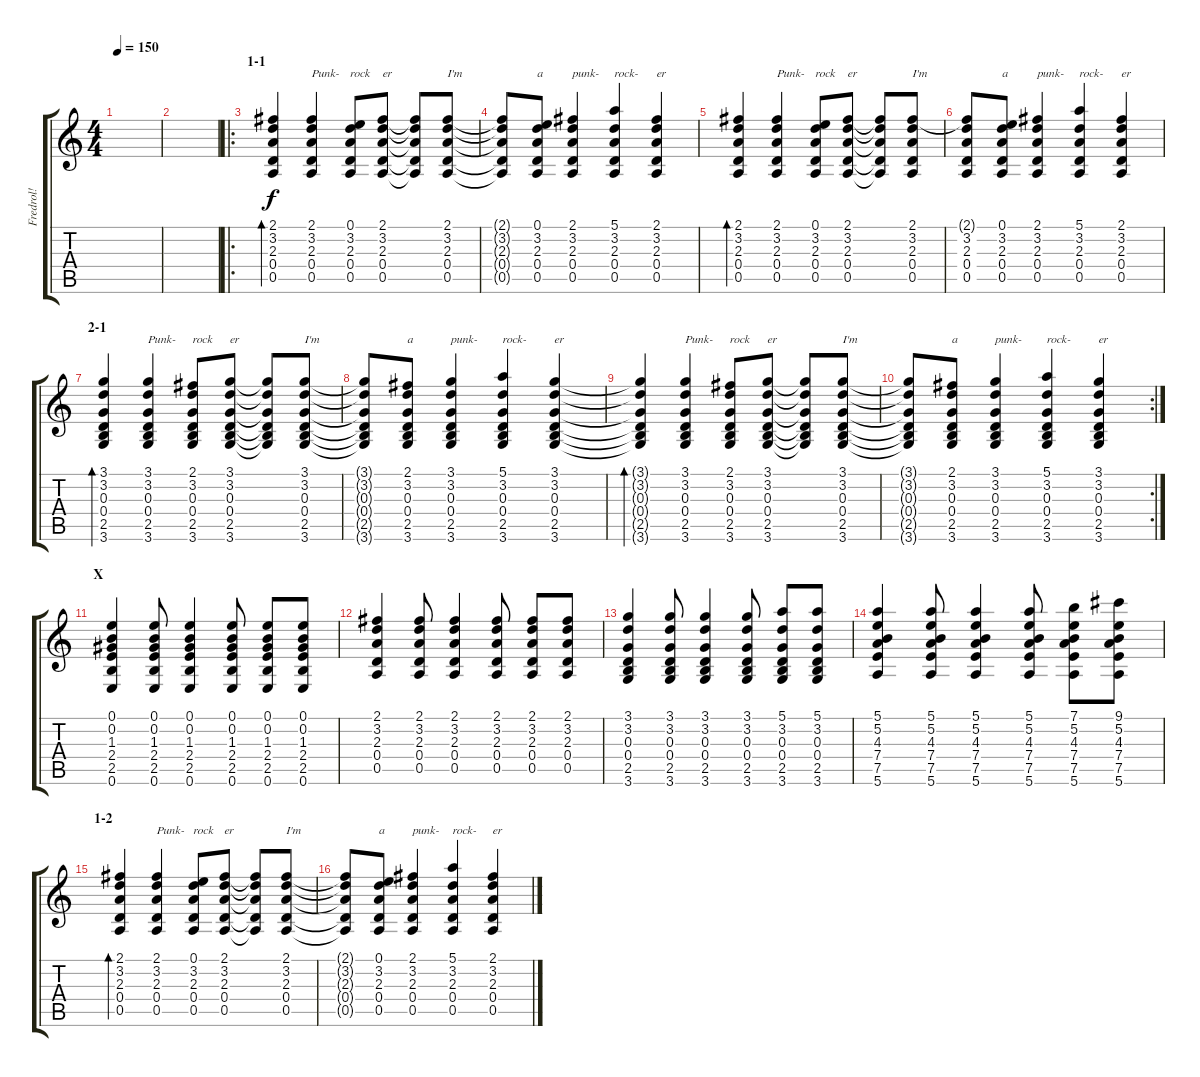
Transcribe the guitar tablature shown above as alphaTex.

\track ("Fredrol!" "Fredrol!") {instrument acousticguitarnylon}
\staff {score tabs}
\tuning (E4 B3 G3 D3 A2 E2) {hide}
\ts (4 4)
\tempo 150
\clef g2
\ks c
|
|
\ro
\section ("" "1-1")
(2.1 3.2 2.3 0.4 0.5).4{bd 120} (2.1 3.2 2.3 0.4 0.5).4{txt "Punk-"} (0.1 3.2 2.3 0.4 0.5).8{txt "rock"} (2.1 3.2 2.3 0.4 0.5).8{txt "er"} (2.1{t} 3.2{t} 2.3{t} 0.4{t} 0.5{t}).8 (2.1 3.2 2.3 0.4 0.5).8{txt "I'm"} |
(2.1{t} 3.2{t} 2.3{t} 0.4{t} 0.5{t}).8 (0.1 3.2 2.3 0.4 0.5).8{txt "a"} (2.1 3.2 2.3 0.4 0.5).4{txt "punk-"} (5.1 3.2 2.3 0.4 0.5).4{txt "rock-"} (2.1 3.2 2.3 0.4 0.5).4{txt "er"} |
(2.1 3.2 2.3 0.4 0.5).4{bd 120} (2.1 3.2 2.3 0.4 0.5).4{txt "Punk-"} (0.1 3.2 2.3 0.4 0.5).8{txt "rock"} (2.1 3.2 2.3 0.4 0.5).8{txt "er"} (2.1{t} 3.2{t} 2.3{t} 0.4{t} 0.5{t}).8 (2.1 3.2 2.3 0.4 0.5).8{txt "I'm"} |
(2.1{t} 3.2 2.3 0.4 0.5).8 (0.1 3.2 2.3 0.4 0.5).8{txt "a"} (2.1 3.2 2.3 0.4 0.5).4{txt "punk-"} (5.1 3.2 2.3 0.4 0.5).4{txt "rock-"} (2.1 3.2 2.3 0.4 0.5).4{txt "er"} |
\section ("" "2-1")
(3.1 3.2 0.3 0.4 2.5 3.6).4{bd 120} (3.1 3.2 0.3 0.4 2.5 3.6).4{txt "Punk-"} (2.1 3.2 0.3 0.4 2.5 3.6).8{txt "rock"} (3.1 3.2 0.3 0.4 2.5 3.6).8{txt "er"} (3.1{t} 3.2{t} 0.3{t} 0.4{t} 2.5{t} 3.6{t}).8 (3.1 3.2 0.3 0.4 2.5 3.6).8{txt "I'm"} |
(3.1{t} 3.2{t} 0.3{t} 0.4{t} 2.5{t} 3.6{t}).8 (2.1 3.2 0.3 0.4 2.5 3.6).8{txt "a"} (3.1 3.2 0.3 0.4 2.5 3.6).4{txt "punk-"} (5.1 3.2 0.3 0.4 2.5 3.6).4{txt "rock-"} (3.1 3.2 0.3 0.4 2.5 3.6).4{txt "er"} |
(3.1{t} 3.2{t} 0.3{t} 0.4{t} 2.5{t} 3.6{t}).4{bd 120} (3.1 3.2 0.3 0.4 2.5 3.6).4{txt "Punk-"} (2.1 3.2 0.3 0.4 2.5 3.6).8{txt "rock"} (3.1 3.2 0.3 0.4 2.5 3.6).8{txt "er"} (3.1{t} 3.2{t} 0.3{t} 0.4{t} 2.5{t} 3.6{t}).8 (3.1 3.2 0.3 0.4 2.5 3.6).8{txt "I'm"} |
\rc 2
(3.1{t} 3.2{t} 0.3{t} 0.4{t} 2.5{t} 3.6{t}).8 (2.1 3.2 0.3 0.4 2.5 3.6).8{txt "a"} (3.1 3.2 0.3 0.4 2.5 3.6).4{txt "punk-"} (5.1 3.2 0.3 0.4 2.5 3.6).4{txt "rock-"} (3.1 3.2 0.3 0.4 2.5 3.6).4{txt "er"} |
\section ("" "X")
(0.1 0.2 1.3 2.4 2.5 0.6).4 (0.1 0.2 1.3 2.4 2.5 0.6).8 (0.1 0.2 1.3 2.4 2.5 0.6).4 (0.1 0.2 1.3 2.4 2.5 0.6).8 (0.1 0.2 1.3 2.4 2.5 0.6).8 (0.1 0.2 1.3 2.4 2.5 0.6).8 |
(2.1 3.2 2.3 0.4 0.5).4 (2.1 3.2 2.3 0.4 0.5).8 (2.1 3.2 2.3 0.4 0.5).4 (2.1 3.2 2.3 0.4 0.5).8 (2.1 3.2 2.3 0.4 0.5).8 (2.1 3.2 2.3 0.4 0.5).8 |
(3.1 3.2 0.3 0.4 2.5 3.6).4 (3.1 3.2 0.3 0.4 2.5 3.6).8 (3.1 3.2 0.3 0.4 2.5 3.6).4 (3.1 3.2 0.3 0.4 2.5 3.6).8 (5.1 3.2 0.3 0.4 2.5 3.6).8 (5.1 3.2 0.3 0.4 2.5 3.6).8 |
(5.1 5.2 4.3 7.4 7.5 5.6).4 (5.1 5.2 4.3 7.4 7.5 5.6).8 (5.1 5.2 4.3 7.4 7.5 5.6).4 (5.1 5.2 4.3 7.4 7.5 5.6).8 (7.1 5.2 4.3 7.4 7.5 5.6).8 (9.1 5.2 4.3 7.4 7.5 5.6).8 |
\section ("" "1-2")
(2.1 3.2 2.3 0.4 0.5).4{bd 120} (2.1 3.2 2.3 0.4 0.5).4{txt "Punk-"} (0.1 3.2 2.3 0.4 0.5).8{txt "rock"} (2.1 3.2 2.3 0.4 0.5).8{txt "er"} (2.1{t} 3.2{t} 2.3{t} 0.4{t} 0.5{t}).8 (2.1 3.2 2.3 0.4 0.5).8{txt "I'm"} |
(2.1{t} 3.2{t} 2.3{t} 0.4{t} 0.5{t}).8 (0.1 3.2 2.3 0.4 0.5).8{txt "a"} (2.1 3.2 2.3 0.4 0.5).4{txt "punk-"} (5.1 3.2 2.3 0.4 0.5).4{txt "rock-"} (2.1 3.2 2.3 0.4 0.5).4{txt "er"}
